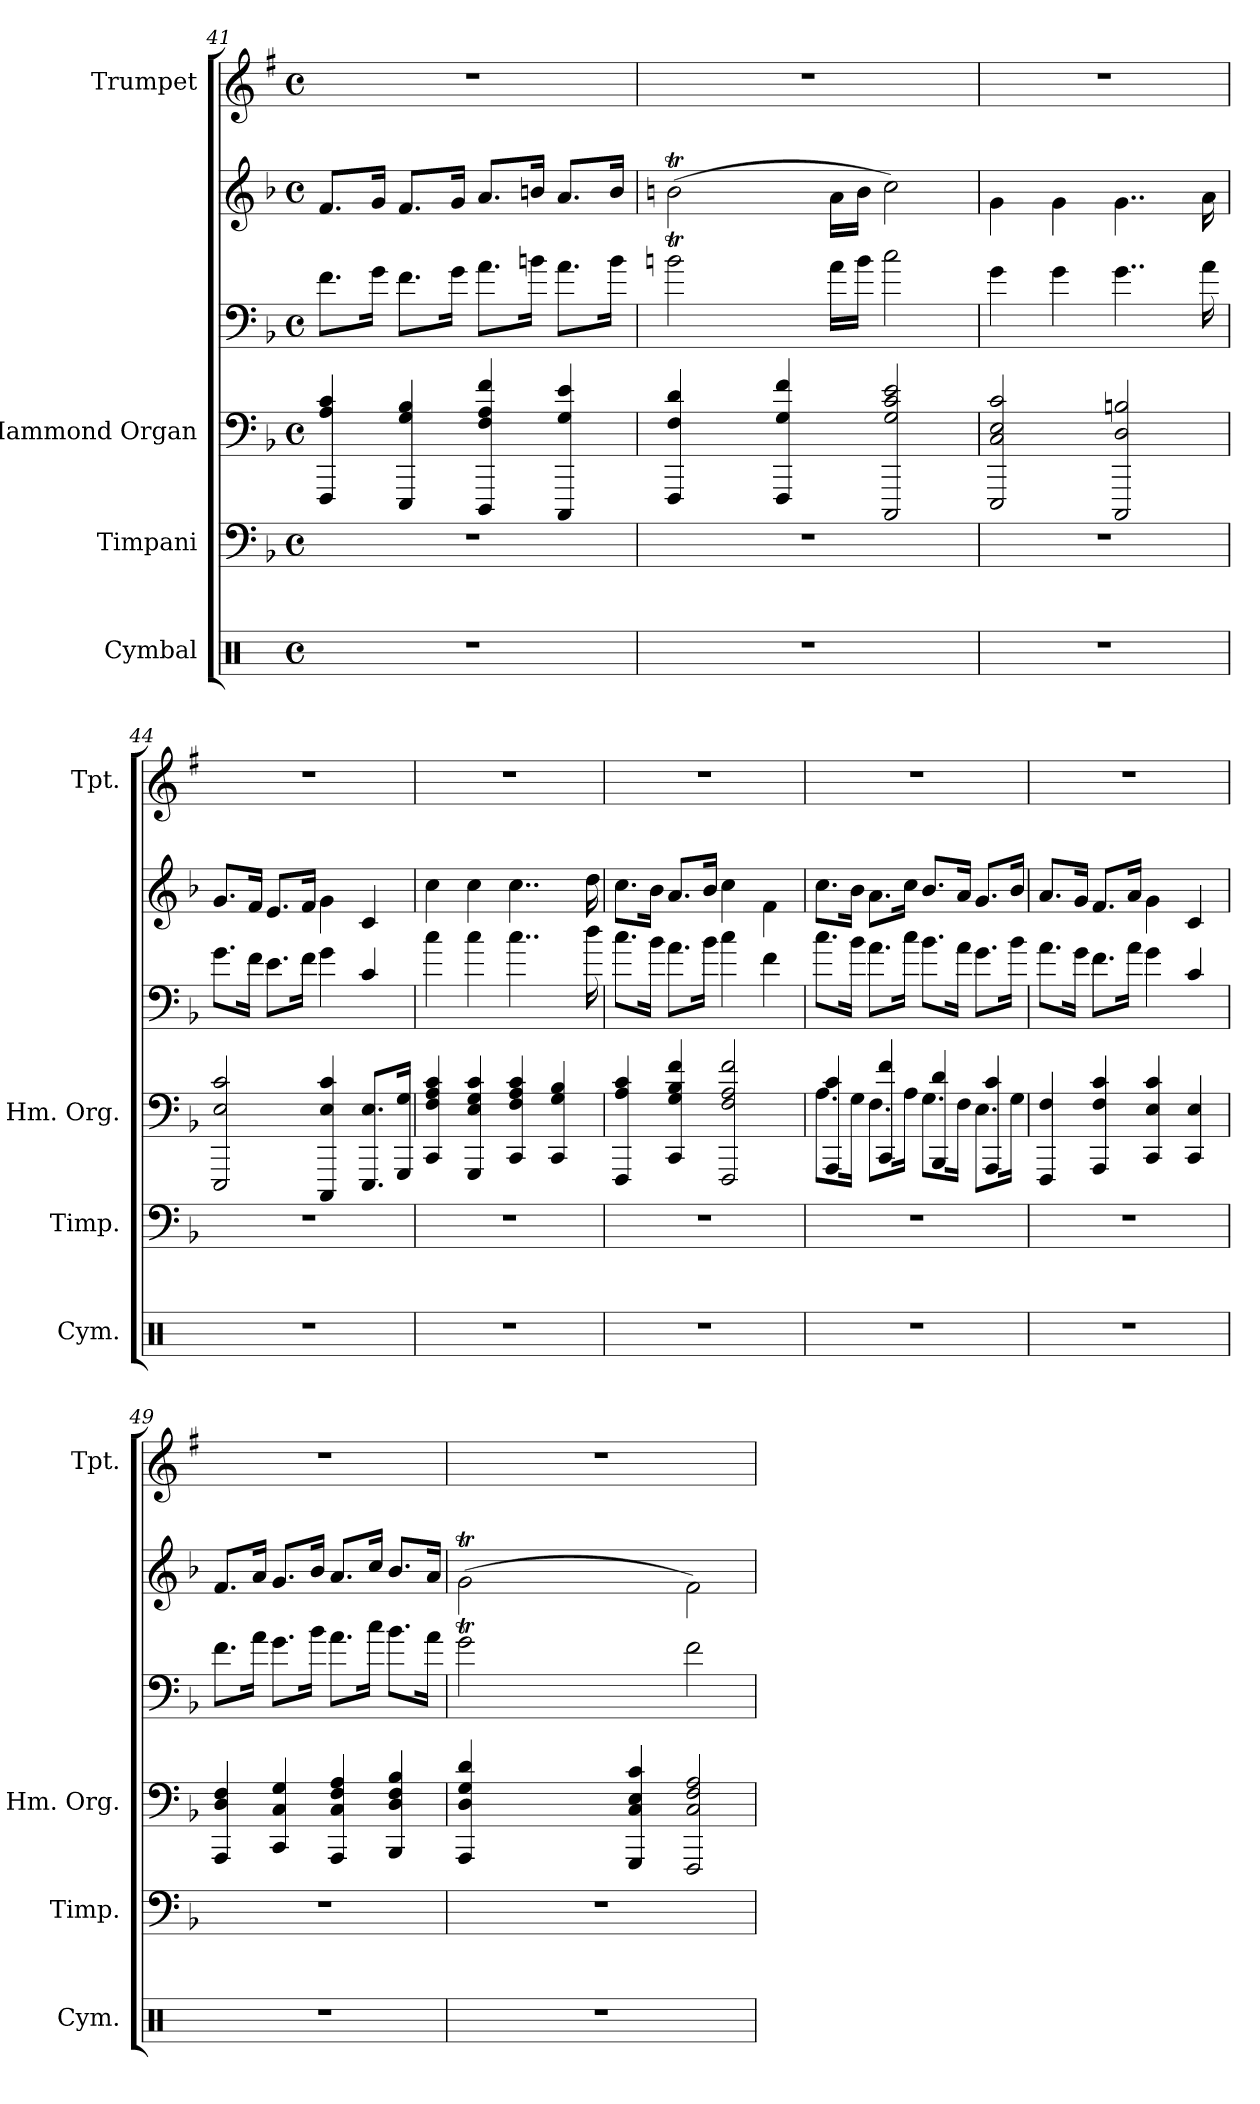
**kern	**kern	**kern	**kern	**kern	**kern
*part4	*part3	*part2	*part2	*part2	*part1
*staff6	*staff5	*staff4	*staff3	*staff2	*staff1
*I"Cymbal	*I"Timpani	*I"Hammond Organ	*	*	*I"Trumpet
*I'Cym.	*I'Timp.	*I'Hm. Org.	*	*	*I'Tpt.
*clefX	*clefF4	*clefF4	*clefF4	*clefG2	*clefG2
*	*	*	*	*	*ITrd1c2
*k[]	*k[b-]	*k[b-]	*k[b-]	*k[b-]	*k[b-]
*M4/4	*M4/4	*M4/4	*M4/4	*M4/4	*M4/4
*met(c)	*met(c)	*met(c)	*met(c)	*met(c)	*met(c)
=41	=41	=41	=41	=41	=41
1r	1r	4FFF/ 4A/ 4c/	8.f\L	8.f/L	1r
.	.	.	16g\Jk	16g/Jk	.
.	.	4EEE/ 4G/ 4B-/	8.f\L	8.f/L	.
.	.	.	16g\Jk	16g/Jk	.
.	.	4DDD/ 4F/ 4A/ 4f/	8.a\L	8.a/L	.
.	.	.	16bn\Jk	16bn/Jk	.
.	.	4CCC/ 4G/ 4e/	8.a\L	8.a/L	.
.	.	.	16b\Jk	16b/Jk	.
=42	=42	=42	=42	=42	=42
*	*	*	*^	*^	*
1r	1r	4FFF/ 4F/ 4d/	2bnt\	16ccyy	(>2bnt\	16ccyy	1r
.	.	.	.	16byy	.	16byy	.
.	.	.	.	16ccyy	.	16ccyy	.
.	.	.	.	16byy	.	16byy	.
.	.	4FFF/ 4G/ 4f/	.	16ccyy	.	16ccyy	.
.	.	.	.	16byy	.	16byy	.
.	.	.	.	16a\LL	.	16a\LL	.
.	.	.	.	16b\JJ	.	16b\JJ	.
.	.	2CCC/ 2G/ 2c/ 2e/	2cc\	2ryy	2cc\)	2ryy	.
*	*	*	*v	*v	*	*	*
*	*	*	*	*v	*v	*
=43	=43	=43	=43	=43	=43
1r	1r	2EEE/ 2C/ 2E/ 2c/	4g\	4g\	1r
.	.	.	4g\	4g\	.
.	.	2CCC/ 2D/ 2Bn/	4..g\	4..g\	.
.	.	.	16a\	16a\	.
=44	=44	=44	=44	=44	=44
1r	1r	2EEE/ 2E/ 2c/	8.g\L	8.g/L	1r
.	.	.	16f\Jk	16f/Jk	.
.	.	.	8.e\L	8.e/L	.
.	.	.	16f\Jk	16f/Jk	.
.	.	4CCC/ 4E/ 4c/	4g\	4g\	.
.	.	8.EEE/ 8.E/L	4c/	4c/	.
.	.	16GGG/ 16G/Jk	.	.	.
=45	=45	=45	=45	=45	=45
1r	1r	4CC/ 4F/ 4A/ 4c/	4cc\	4cc\	1r
.	.	4GGG/ 4E/ 4G/ 4c/	4cc\	4cc\	.
.	.	4CC/ 4F/ 4A/ 4c/	4..cc\	4..cc\	.
.	.	4CC/ 4G/ 4B-/	.	.	.
.	.	.	16dd\	16dd\	.
!!LO:PB:g=z
=46	=46	=46	=46	=46	=46
1r	1r	4FFF/ 4A/ 4c/	8.cc\L	8.cc\L	1r
.	.	.	16b-\Jk	16b-\Jk	.
.	.	4CC/ 4G/ 4B-/ 4f/	8.a\L	8.a/L	.
.	.	.	16b-\Jk	16b-/Jk	.
.	.	2FFF/ 2F/ 2A/ 2f/	4cc\	4cc\	.
.	.	.	4f\	4f\	.
=47	=47	=47	=47	=47	=47
*	*	*^	*	*	*
1r	1r	8.A\L	4AAA/ 4c/	8.cc\L	8.cc\L	1r
.	.	16G\Jk	.	16b-\Jk	16b-\Jk	.
.	.	8.F\L	4CC/ 4f/	8.a\L	8.a\L	.
.	.	16A\Jk	.	16cc\Jk	16cc\Jk	.
.	.	8.G\L	4BBB-/ 4d/	8.b-\L	8.b-/L	.
.	.	16F\Jk	.	16a\Jk	16a/Jk	.
.	.	8.E\L	4AAA/ 4c/	8.g\L	8.g/L	.
.	.	16G\Jk	.	16b-\Jk	16b-/Jk	.
*	*	*v	*v	*	*	*
=48	=48	=48	=48	=48	=48
1r	1r	4FFF/ 4F/	8.a\L	8.a/L	1r
.	.	.	16g\Jk	16g/Jk	.
.	.	4AAA/ 4F/ 4c/	8.f\L	8.f/L	.
.	.	.	16a\Jk	16a/Jk	.
.	.	4CC/ 4E/ 4c/	4g\	4g\	.
.	.	4CC/ 4E/	4c/	4c/	.
=49	=49	=49	=49	=49	=49
1r	1r	4AAA/ 4D/ 4F/	8.f\L	8.f/L	1r
.	.	.	16a\Jk	16a/Jk	.
.	.	4CC/ 4C/ 4G/	8.g\L	8.g/L	.
.	.	.	16b-\Jk	16b-/Jk	.
.	.	4AAA/ 4C/ 4F/ 4A/	8.a\L	8.a/L	.
.	.	.	16cc\Jk	16cc/Jk	.
.	.	4BBB-/ 4D/ 4F/ 4B-/	8.b-\L	8.b-/L	.
.	.	.	16a\Jk	16a/Jk	.
=50	=50	=50	=50	=50	=50
*	*	*	*^	*^	*
1r	1r	4AAA/ 4D/ 4G/ 4d/	2gT\	32gyy	(>2gT\	32gyy	1r
.	.	.	.	32ayy	.	32ayy	.
.	.	.	.	32gyy	.	32gyy	.
.	.	.	.	32ayy	.	32ayy	.
.	.	.	.	32gyy	.	32gyy	.
.	.	.	.	32ayy	.	32ayy	.
.	.	.	.	32gyy	.	32gyy	.
.	.	.	.	32ayy	.	32ayy	.
.	.	4GGG/ 4C/ 4E/ 4c/	.	8.gyy	.	8.gyy	.
.	.	.	.	16fyy	.	16fyy	.
.	.	2FFF/ 2C/ 2F/ 2A/	2f\	2ryy	2f\)	2ryy	.
*	*	*	*v	*v	*	*	*
*	*	*	*	*v	*v	*
=	=	=	=	=	=
*-	*-	*-	*-	*-	*-
